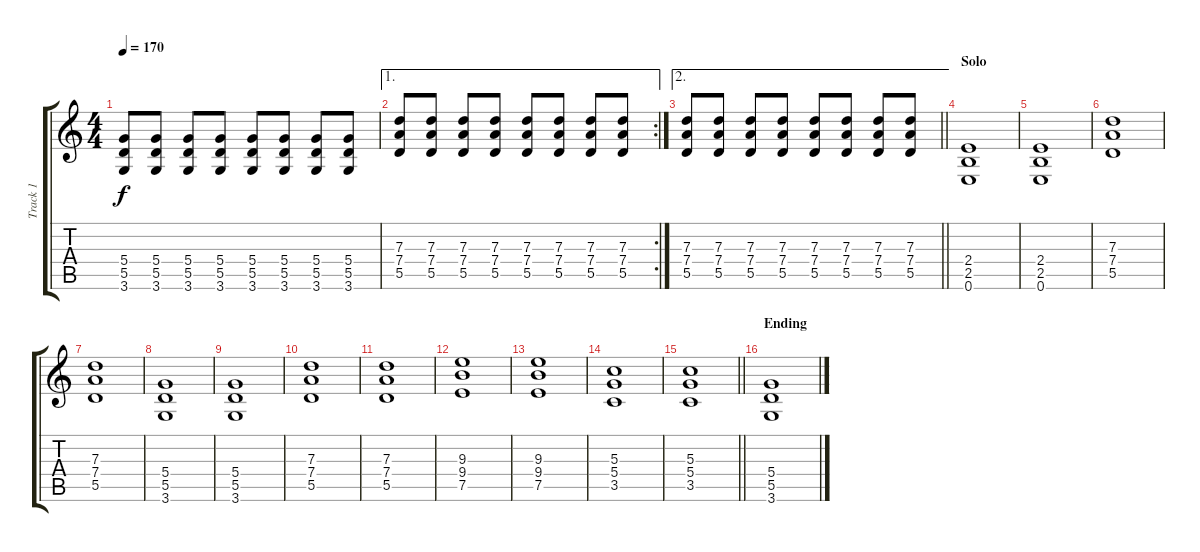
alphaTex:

\track ("Track 1" "Track 1") {instrument distortionguitar}
\staff {score tabs}
\tuning (E4 B3 G3 D3 A2 E2) {hide}
\ts (4 4)
\tempo 170
\clef g2
\ks c
(5.4 5.5 3.6).8{dy f} (5.4 5.5 3.6).8 (5.4 5.5 3.6).8 (5.4 5.5 3.6).8 (5.4 5.5 3.6).8 (5.4 5.5 3.6).8 (5.4 5.5 3.6).8 (5.4 5.5 3.6).8 |
\ae 1
\rc 2
(7.3 7.4 5.5).8 (7.3 7.4 5.5).8 (7.3 7.4 5.5).8 (7.3 7.4 5.5).8 (7.3 7.4 5.5).8 (7.3 7.4 5.5).8 (7.3 7.4 5.5).8 (7.3 7.4 5.5).8 |
\ae 2
\barLineRight lightlight
(7.3 7.4 5.5).8 (7.3 7.4 5.5).8 (7.3 7.4 5.5).8 (7.3 7.4 5.5).8 (7.3 7.4 5.5).8 (7.3 7.4 5.5).8 (7.3 7.4 5.5).8 (7.3 7.4 5.5).8 |
\section ("" "Solo")
(2.4 2.5 0.6).1 |
(2.4 2.5 0.6).1 |
(7.3 7.4 5.5).1 |
(7.3 7.4 5.5).1 |
(5.4 5.5 3.6).1 |
(5.4 5.5 3.6).1 |
(7.3 7.4 5.5).1 |
(7.3 7.4 5.5).1 |
(9.3 9.4 7.5).1 |
(9.3 9.4 7.5).1 |
(5.3 5.4 3.5).1 |
\barLineRight lightlight
(5.3 5.4 3.5).1 |
\section ("" "Ending")
(5.4 5.5 3.6).1
